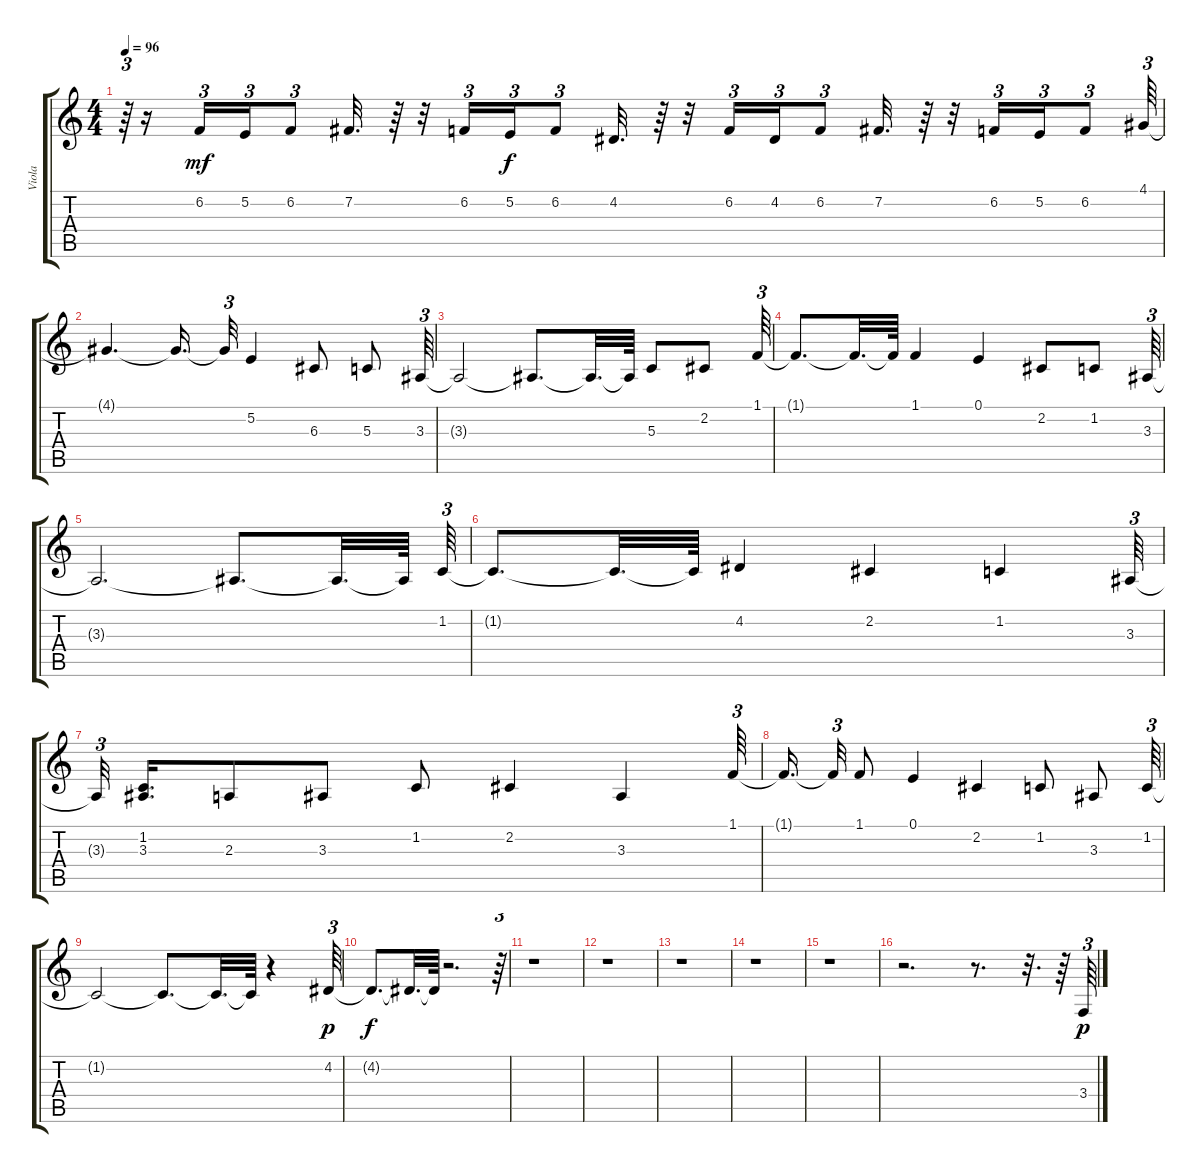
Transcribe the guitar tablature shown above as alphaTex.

\track ("Viola" "Viola") {instrument pizzicatostrings}
\staff {score tabs}
\tuning (E4 B3 G3 D3 A2 E2) {hide}
\ts (4 4)
\tempo 96
\clef g2
\ks c
r.64{tu (3 2) dy mf} r.16 6.2.16{tu (3 2)} 5.2.16{tu (3 2)} 6.2.8{tu (3 2)} 7.2.32{d} r.64 r.32 6.2.16{tu (3 2)} 5.2.16{tu (3 2) dy f} 6.2.8{tu (3 2)} 4.2.32{d} r.64 r.32 6.2.16{tu (3 2)} 4.2.16{tu (3 2)} 6.2.8{tu (3 2)} 7.2.32{d} r.64 r.32 6.2.16{tu (3 2)} 5.2.16{tu (3 2)} 6.2.8{tu (3 2)} 4.1.64{tu (3 2)} |
4.1{t}.4{d} 4.1{t}.16{d} 4.1{t}.32{tu (3 2)} 5.2.4 6.3.8 5.3.8 3.3.64{tu (3 2)} |
3.3{t}.2 3.3{t}.8{d} 3.3{t}.32{d} 3.3{t}.64 5.3.8 2.2.8 1.1.64{tu (3 2)} |
1.1{t}.8{d} 1.1{t}.32{d} 1.1{t}.64 1.1.4 0.1.4 2.2.8 1.2.8 3.3.64{tu (3 2)} |
3.3{t}.2{d} 3.3{t}.8{d} 3.3{t}.32{d} 3.3{t}.64 1.2.64{tu (3 2)} |
1.2{t}.8{d} 1.2{t}.32{d} 1.2{t}.64 4.2.4 2.2.4 1.2.4 3.3.64{tu (3 2)} |
3.3{t}.32{tu (3 2)} (1.2 3.3).16{d} 2.3.8 3.3.8 1.2.8 2.2.4 3.3.4 1.1.64{tu (3 2)} |
1.1{t}.16{d} 1.1{t}.32{tu (3 2)} 1.1.8 0.1.4 2.2.4 1.2.8 3.3.8 1.2.64{tu (3 2)} |
1.2{t}.2 1.2{t}.8{d} 1.2{t}.32{d} 1.2{t}.64 r.4 4.2.64{tu (3 2) dy p} |
4.2{t}.8{d dy f} 4.2{t}.32{d} 4.2{t}.64 r.2{d} r.64{tu (3 2)} |
r.1 |
r.1 |
r.1 |
r.1 |
r.1 |
r.2{d} r.8{d} r.32{d} r.64 3.4.64{tu (3 2) dy p}
